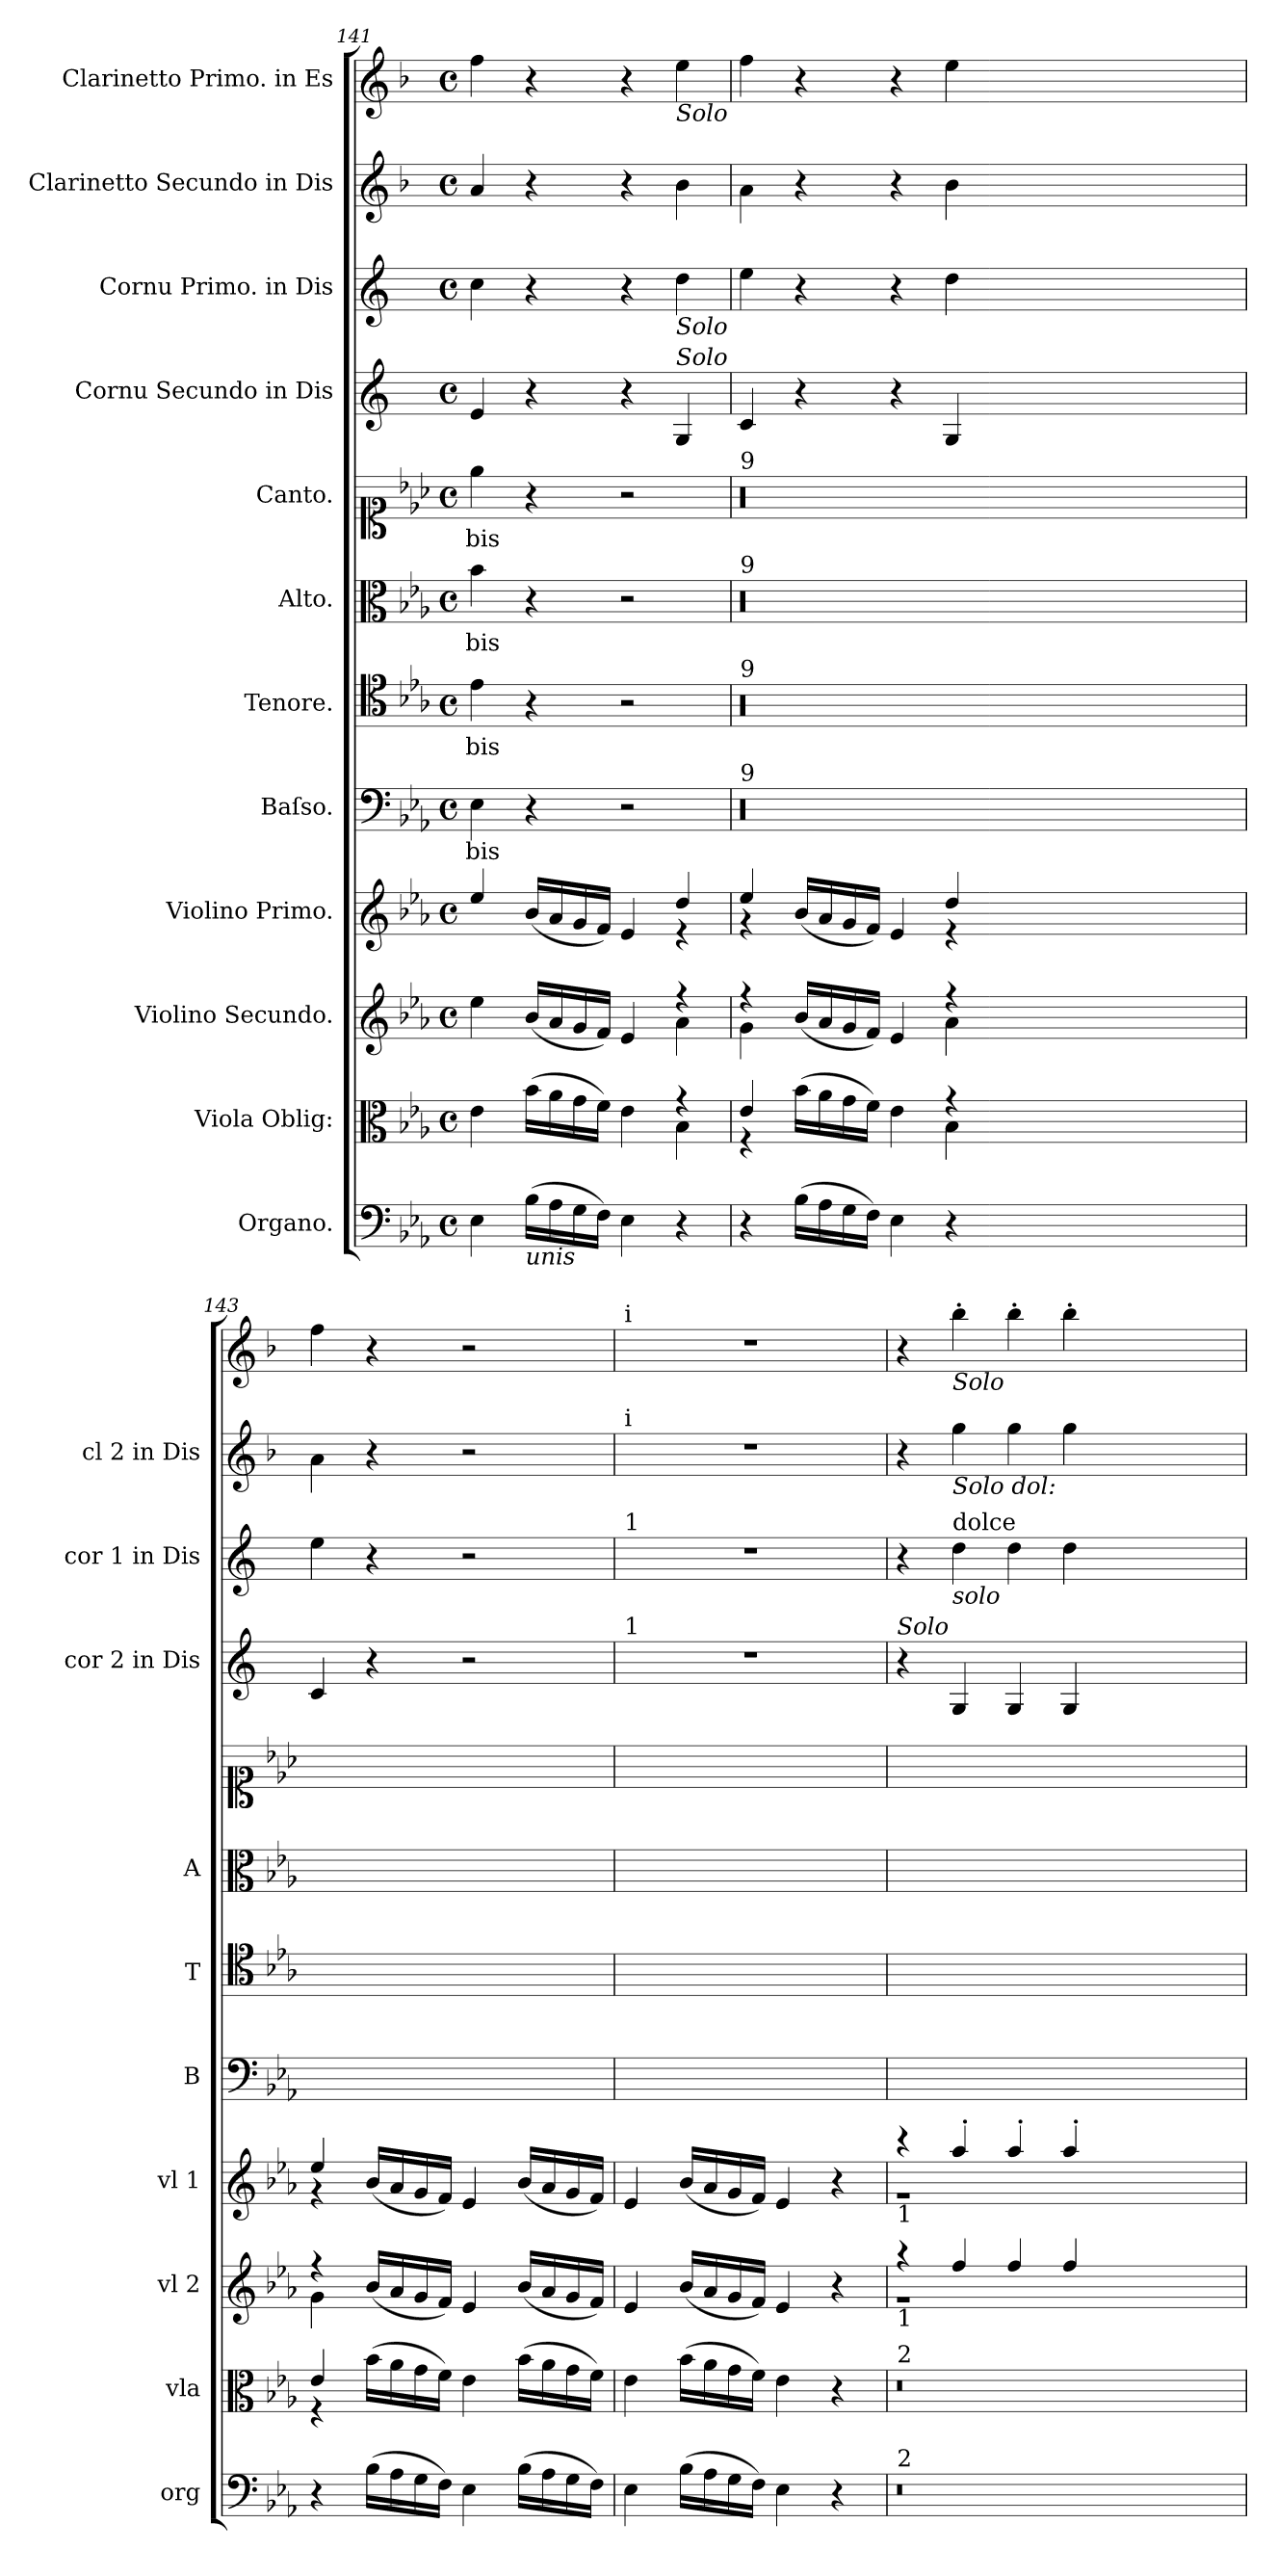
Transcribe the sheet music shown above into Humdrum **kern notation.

**kern	**kern	**kern	**kern	**kern	**text	**kern	**text	**kern	**text	**kern	**text	**kern	**kern	**kern	**kern
*part12	*part11	*part10	*part9	*part8	*part8	*part7	*part7	*part6	*part6	*part5	*part5	*part4	*part3	*part2	*part1
*staff12	*staff11	*staff10	*staff9	*staff8	*staff8	*staff7	*staff7	*staff6	*staff6	*staff5	*staff5	*staff4	*staff3	*staff2	*staff1
*I"Organo.	*I"Viola Oblig:	*I"Violino Secundo.	*I"Violino Primo.	*I"Baſso.	*	*I"Tenore.	*	*I"Alto.	*	*I"Canto.	*	*I"Cornu Secundo in Dis	*I"Cornu Primo. in Dis	*I"Clarinetto Secundo in Dis	*I"Clarinetto Primo. in Es
*I'org	*I'vla	*I'vl 2	*I'vl 1	*I'B	*	*I'T	*	*I'A	*	*	*	*I'cor 2 in Dis	*I'cor 1 in Dis	*I'cl 2 in Dis	*
*clefF4	*clefC3	*clefG2	*clefG2	*clefF4	*	*clefC4	*	*clefC3	*	*clefC1	*	*clefG2	*clefG2	*clefG2	*clefG2
*	*	*	*	*	*	*	*	*	*	*	*	*ITrd5c9	*ITrd5c9	*ITrd1c2	*ITrd1c2
*k[b-e-a-]	*k[b-e-a-]	*k[b-e-a-]	*k[b-e-a-]	*k[b-e-a-]	*	*k[b-e-a-]	*	*k[b-e-a-]	*	*k[b-e-a-]	*	*k[b-e-a-]	*k[b-e-a-]	*k[b-e-a-]	*k[b-e-a-]
*E-:	*E-:	*E-:	*E-:	*E-:	*	*E-:	*	*E-:	*	*E-:	*	*E-:	*E-:	*E-:	*E-:
*M4/4	*M4/4	*M4/4	*M4/4	*M4/4	*	*M4/4	*	*M4/4	*	*M4/4	*	*M4/4	*M4/4	*M4/4	*M4/4
*met(c)	*met(c)	*met(c)	*met(c)	*met(c)	*	*met(c)	*	*met(c)	*	*met(c)	*	*met(c)	*met(c)	*met(c)	*met(c)
=141	=141	=141	=141	=141	=141	=141	=141	=141	=141	=141	=141	=141	=141	=141	=141
*	*^	*^	*^	*	*	*	*	*	*	*	*	*	*	*	*
4E-\	4e-\	2ryy	4ee-\	2ryy	4ee-/	2ryy	4E-\	-bis	4e-\	-bis	4b-\	-bis	4ee-\	-bis	4G/	4e-\	4g/	4ee-\
!LO:TX:b:i:t=unis	!	!	!	!	!	!	!	!	!	!	!	!	!	!	!	!	!	!
(16B-\LL	(16b-\LL	.	(16b-/LL	.	(16b-/LL	.	4r	.	4r	.	4r	.	4r	.	4r	4r	4r	4r
16A-\	16a-\	.	16a-/	.	16a-/	.	.	.	.	.	.	.	.	.	.	.	.	.
16G\	16g\	.	16g/	.	16g/	.	.	.	.	.	.	.	.	.	.	.	.	.
16F\JJ)	16f\JJ)	.	16f/JJ)	.	16f/JJ)	.	.	.	.	.	.	.	.	.	.	.	.	.
4E-\	4e-\	4ryy	4e-/	4ryy	4e-/	4ryy	2r	.	2r	.	2r	.	2r	.	4r	4r	4r	4r
!	!	!	!	!	!	!	!	!	!	!	!	!	!	!	!	!	!	!LO:TX:b:i:t=Solo
!	!	!	!	!	!	!	!	!	!	!	!	!	!	!	!	!LO:TX:b:i:t=Solo	!	!
!	!	!	!	!	!	!	!	!	!	!	!	!	!	!	!LO:TX:a:i:t=Solo	!	!	!
4r	4r	4B-!\	4r	4a-!\	4dd!/	4r	.	.	.	.	.	.	.	.	4BB-/	4f\	4a-\	4dd\
=142	=142	=142	=142	=142	=142	=142	=142	=142	=142	=142	=142	=142	=142	=142	=142	=142	=142	=142
!	!	!	!	!	!	!	!	!	!	!	!	!	!LO:TX:a:t=9	!	!	!	!	!
!	!	!	!	!	!	!	!	!	!	!	!LO:TX:a:t=9	!	!	!	!	!	!	!
!	!	!	!	!	!	!	!	!	!LO:TX:a:t=9	!	!	!	!	!	!	!	!	!
!	!	!	!	!	!	!	!LO:TX:a:t=9	!	!	!	!	!	!	!	!	!	!	!
4r	4rF	4e-!/	4r	4g!\	4ee-!/	4r	00r	.	00r	.	00r	.	00r	.	4E-/	4g\	4g\	4ee-\
(16B-\LL	(16b-\LL	2ryy	(16b-/LL	2ryy	(16b-/LL	2ryy	.	.	.	.	.	.	.	.	4r	4r	4r	4r
16A-\	16a-\	.	16a-/	.	16a-/	.	.	.	.	.	.	.	.	.	.	.	.	.
16G\	16g\	.	16g/	.	16g/	.	.	.	.	.	.	.	.	.	.	.	.	.
16F\JJ)	16f\JJ)	.	16f/JJ)	.	16f/JJ)	.	.	.	.	.	.	.	.	.	.	.	.	.
4E-\	4e-\	.	4e-/	.	4e-/	.	.	.	.	.	.	.	.	.	4r	4r	4r	4r
4r	4r	4B-!\	4r	4a-!\	4dd!/	4r	.	.	.	.	.	.	.	.	4BB-/	4f\	4a-\	4dd\
0.ryy	0.ryy	0.ryy	0.ryy	0.ryy	0.ryy	0.ryy	.	.	.	.	.	.	.	.	0.ryy	0.ryy	0.ryy	0.ryy
=143	=143	=143	=143	=143	=143	=143	=143	=143	=143	=143	=143	=143	=143	=143	=143	=143	=143	=143
4r	4rF	4e-!/	4r	4g!\	4ee-!/	4r	1ryy	.	1ryy	.	1ryy	.	1ryy	.	4E-/	4g\	4g\	4ee-\
(16B-\LL	(16b-\LL	4ryy	(16b-/LL	4ryy	(16b-/LL	2ryy	.	.	.	.	.	.	.	.	4r	4r	4r	4r
16A-\	16a-\	.	16a-/	.	16a-/	.	.	.	.	.	.	.	.	.	.	.	.	.
16G\	16g\	.	16g/	.	16g/	.	.	.	.	.	.	.	.	.	.	.	.	.
16F\JJ)	16f\JJ)	.	16f/JJ)	.	16f/JJ)	.	.	.	.	.	.	.	.	.	.	.	.	.
4E-\	4e-\	2ryy	4e-/	2ryy	4e-/	.	.	.	.	.	.	.	.	.	2r	2r	2r	2r
(16B-\LL	(16b-\LL	.	(16b-/LL	.	(16b-/LL	4ryy	.	.	.	.	.	.	.	.	.	.	.	.
16A-\	16a-\	.	16a-/	.	16a-/	.	.	.	.	.	.	.	.	.	.	.	.	.
16G\	16g\	.	16g/	.	16g/	.	.	.	.	.	.	.	.	.	.	.	.	.
16F\JJ)	16f\JJ)	.	16f/JJ)	.	16f/JJ)	.	.	.	.	.	.	.	.	.	.	.	.	.
*	*v	*v	*	*	*v	*v	*	*	*	*	*	*	*	*	*	*	*	*
*	*	*v	*v	*	*	*	*	*	*	*	*	*	*	*	*	*
=144	=144	=144	=144	=144	=144	=144	=144	=144	=144	=144	=144	=144	=144	=144	=144
!	!	!	!	!	!	!	!	!	!	!	!	!	!	!	!LO:TX:a:t=i
!	!	!	!	!	!	!	!	!	!	!	!	!	!	!LO:TX:a:t=i	!
!	!	!	!	!	!	!	!	!	!	!	!	!	!LO:TX:a:t=1	!	!
!	!	!	!	!	!	!	!	!	!	!	!	!LO:TX:a:t=1	!	!	!
4E-\	4e-\	4e-/	4e-/	1ryy	.	1ryy	.	1ryy	.	1ryy	.	1r	1r	1r	1r
(16B-\LL	(16b-\LL	(16b-/LL	(16b-/LL	.	.	.	.	.	.	.	.	.	.	.	.
16A-\	16a-\	16a-/	16a-/	.	.	.	.	.	.	.	.	.	.	.	.
16G\	16g\	16g/	16g/	.	.	.	.	.	.	.	.	.	.	.	.
16F\JJ)	16f\JJ)	16f/JJ)	16f/JJ)	.	.	.	.	.	.	.	.	.	.	.	.
4E-\	4e-\	4e-/	4e-/	.	.	.	.	.	.	.	.	.	.	.	.
4r	4r	4r	4r	.	.	.	.	.	.	.	.	.	.	.	.
=145	=145	=145	=145	=145	=145	=145	=145	=145	=145	=145	=145	=145	=145	=145	=145
*	*	*^	*^	*	*	*	*	*	*	*	*	*	*	*	*
!	!	!	!	!	!	!	!	!	!	!	!	!	!	!LO:TX:a:i:t=Solo	!	!	!
!	!	!	!	!LO:TX:b:t=1	!	!	!	!	!	!	!	!	!	!	!	!	!
!	!	!LO:TX:b:t=1	!	!	!	!	!	!	!	!	!	!	!	!	!	!	!
!	!LO:TX:a:t=2	!	!	!	!	!	!	!	!	!	!	!	!	!	!	!	!
!LO:TX:a:t=2	!	!	!	!	!	!	!	!	!	!	!	!	!	!	!	!	!
0r	0r	4r	1r	4r	1r	0ryy	.	0ryy	.	0ryy	.	0ryy	.	4r	4r	4r	4r
!	!	!	!	!	!	!	!	!	!	!	!	!	!	!	!	!	!LO:TX:b:i:t=Solo
!	!	!	!	!	!	!	!	!	!	!	!	!	!	!	!	!LO:TX:b:i:t=Solo dol&colon;	!
!	!	!	!	!	!	!	!	!	!	!	!	!	!	!	!LO:TX:b:i:t=solo	!	!
!	!	!	!	!	!	!	!	!	!	!	!	!	!	!	!LO:TX:a:t=dolce	!	!
.	.	4ff!/	.	4aa-'<!/	.	.	.	.	.	.	.	.	.	4BB-/	4f\	4ff\	4aa-'\
.	.	4ff!/	.	4aa-'<!/	.	.	.	.	.	.	.	.	.	4BB-/	4f\	4ff\	4aa-'\
.	.	4ff!/	.	4aa-'<!/	.	.	.	.	.	.	.	.	.	4BB-/	4f\	4ff\	4aa-'\
.	.	1ryy	1ryy	1ryy	1ryy	.	.	.	.	.	.	.	.	1ryy	1ryy	1ryy	1ryy
*	*	*v	*v	*	*	*	*	*	*	*	*	*	*	*	*	*	*
*	*	*	*v	*v	*	*	*	*	*	*	*	*	*	*	*	*
=	=	=	=	=	=	=	=	=	=	=	=	=	=	=	=
*-	*-	*-	*-	*-	*-	*-	*-	*-	*-	*-	*-	*-	*-	*-	*-
